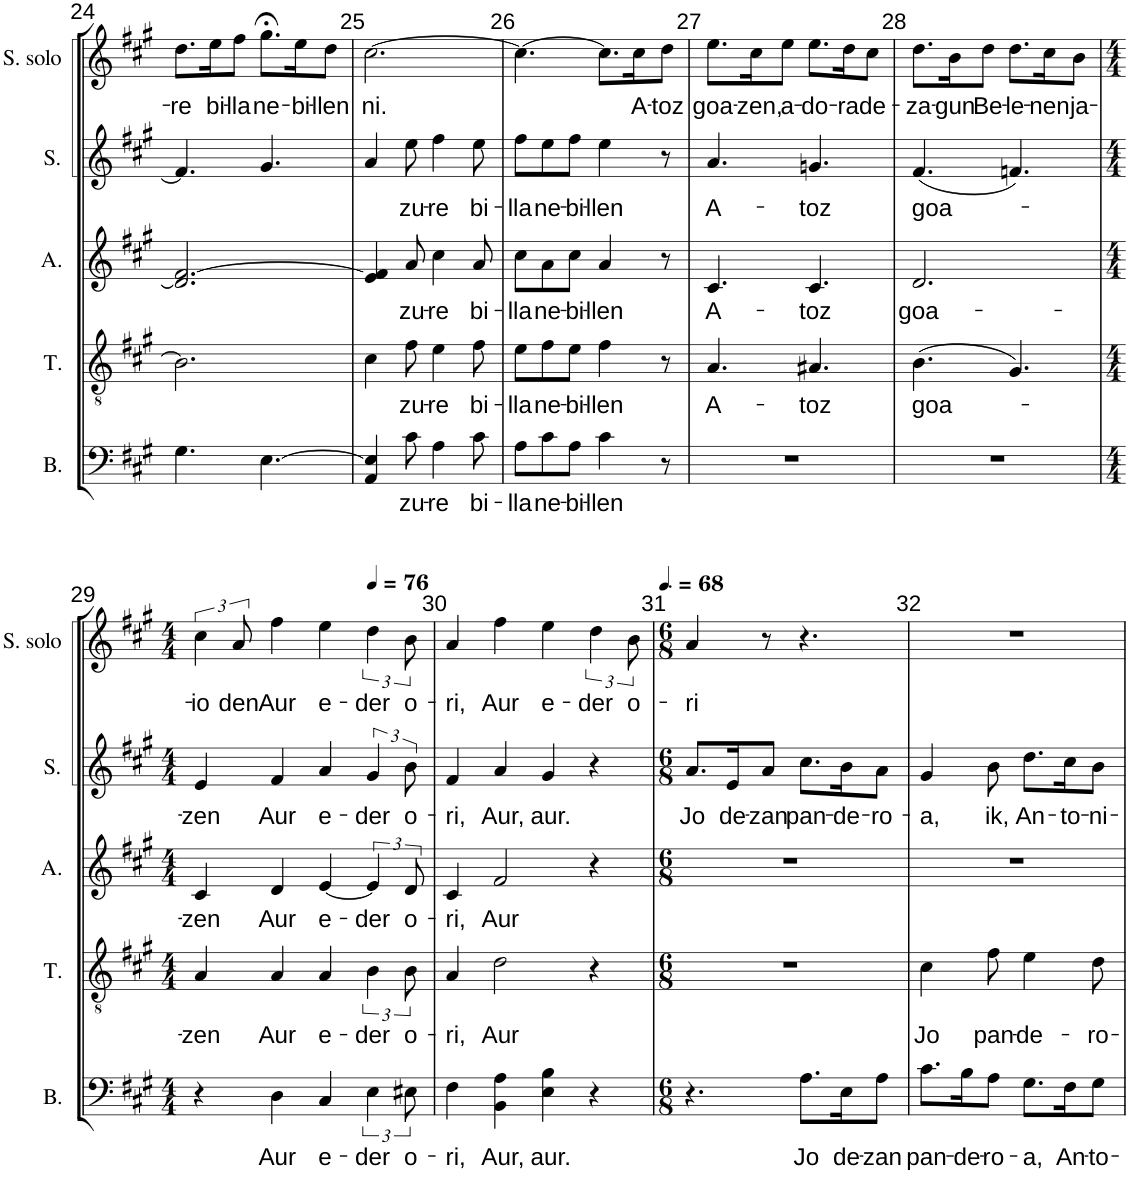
**kern	**text	**kern	**text	**kern	**text	**kern	**text	**kern	**text
*part5	*part5	*part4	*part4	*part3	*part3	*part2	*part2	*part1	*part1
*staff5	*staff5	*staff4	*staff4	*staff3	*staff3	*staff2	*staff2	*staff1	*staff1
*I"Basse	*	*I"Ténor	*	*I"Alto	*	*I"Soprano	*	*I"Soprano solo	*
*I'B.	*	*I'T.	*	*I'A.	*	*I'S.	*	*I'S. solo	*
!!LO:PB:g=z
*clefF4	*	*clefGv2	*	*clefG2	*	*clefG2	*	*clefG2	*
*k[f#c#g#]	*	*k[f#c#g#]	*	*k[f#c#g#]	*	*k[f#c#g#]	*	*k[f#c#g#]	*
*M6/8	*	*M6/8	*	*M6/8	*	*M6/8	*	*M6/8	*
=24	=24	=24	=24	=24	=24	=24	=24	=24	=24
!	!	!	!	!	!	!	!	!	!LO:LY:b
4.G#\	.	2.B\]	.	2.d/] [2.f#/	.	4.f#/]	.	8.dd\L	-re
!	!	!	!	!	!	!	!	!	!LO:LY:b
.	.	.	.	.	.	.	.	16ee\K	bi-
!	!	!	!	!	!	!	!	!	!LO:LY:b
.	.	.	.	.	.	.	.	8ff#\J	-lla
!	!	!	!	!	!	!	!	!	!LO:LY:b
[4.E\	.	.	.	.	.	4.g#/	.	8.gg#;<\L	ne-
!	!	!	!	!	!	!	!	!	!LO:LY:b
.	.	.	.	.	.	.	.	16ee\K	-bi-
!	!	!	!	!	!	!	!	!	!LO:LY:b
.	.	.	.	.	.	.	.	8dd\J	-llen
=25	=25	=25	=25	=25	=25	=25	=25	=25	=25
!	!	!	!	!	!	!	!	!	!LO:LY:b
4AA/ 4E/]	.	4c#\	.	4e/ 4f#/]	.	4a/	.	[2.cc#\	ni.
!	!LO:LY:b	!	!LO:LY:b	!	!LO:LY:b	!	!LO:LY:b	!	!
8c#\	zu-	8f#\	zu-	8a/	zu-	8ee\	zu-	.	.
!	!LO:LY:b	!	!LO:LY:b	!	!LO:LY:b	!	!LO:LY:b	!	!
4A\	-re	4e\	-re	4cc#\	-re	4ff#\	-re	.	.
!	!LO:LY:b	!	!LO:LY:b	!	!LO:LY:b	!	!LO:LY:b	!	!
8c#\	bi-	8f#\	bi-	8a/	bi-	8ee\	bi-	.	.
=26	=26	=26	=26	=26	=26	=26	=26	=26	=26
!	!LO:LY:b	!	!LO:LY:b	!	!LO:LY:b	!	!LO:LY:b	!	!
8A\L	-lla	8e\L	-lla	8cc#\L	-lla	8ff#\L	-lla	4.cc#\_	.
!	!LO:LY:b	!	!LO:LY:b	!	!LO:LY:b	!	!LO:LY:b	!	!
8c#\	ne-	8f#\	ne-	8a\	ne-	8ee\	ne-	.	.
!	!LO:LY:b	!	!LO:LY:b	!	!LO:LY:b	!	!LO:LY:b	!	!
8A\J	-bi-	8e\J	-bi-	8cc#\J	-bi-	8ff#\J	-bi-	.	.
!	!LO:LY:b	!	!LO:LY:b	!	!LO:LY:b	!	!LO:LY:b	!	!
4c#\	-llen	4f#\	-llen	4a/	-llen	4ee\	-llen	8.cc#\L]	.
!	!	!	!	!	!	!	!	!	!LO:LY:b
.	.	.	.	.	.	.	.	16cc#\K	A-
!	!	!	!	!	!	!	!	!	!LO:LY:b
8r	.	8r	.	8r	.	8r	.	8dd\J	-toz
=27	=27	=27	=27	=27	=27	=27	=27	=27	=27
!	!	!	!LO:LY:b	!	!LO:LY:b	!	!LO:LY:b	!	!LO:LY:b
2.r	.	4.A/	A-	4.c#/	A-	4.a/	A-	8.ee\L	goa-
!	!	!	!	!	!	!	!	!	!LO:LY:b
.	.	.	.	.	.	.	.	16cc#\K	-zen,
!	!	!	!	!	!	!	!	!	!LO:LY:b
.	.	.	.	.	.	.	.	8ee\J	a-
!	!	!	!LO:LY:b	!	!LO:LY:b	!	!LO:LY:b	!	!LO:LY:b
.	.	4.A#X/	-toz	4.c#/	-toz	4.gn/	-toz	8.ee\L	-do-
!	!	!	!	!	!	!	!	!	!LO:LY:b
.	.	.	.	.	.	.	.	16dd\K	-ra
!	!	!	!	!	!	!	!	!	!LO:LY:b
.	.	.	.	.	.	.	.	8cc#\J	de-
=28	=28	=28	=28	=28	=28	=28	=28	=28	=28
!	!	!	!LO:LY:b	!	!LO:LY:b	!	!LO:LY:b	!	!LO:LY:b
2.r	.	(4.B\	goa-	2.d/	goa-	(4.f#/	goa-	8.dd\L	-za-
!	!	!	!	!	!	!	!	!	!LO:LY:b
.	.	.	.	.	.	.	.	16b\K	-gun
!	!	!	!	!	!	!	!	!	!LO:LY:b
.	.	.	.	.	.	.	.	8dd\J	Be-
!	!	!	!	!	!	!	!	!	!LO:LY:b
.	.	4.G#/)	.	.	.	4.fn/)	.	8.dd\L	-le-
!	!	!	!	!	!	!	!	!	!LO:LY:b
.	.	.	.	.	.	.	.	16cc#\K	-nen
!	!	!	!	!	!	!	!	!	!LO:LY:b
.	.	.	.	.	.	.	.	8b\J	ja-
!!LO:LB:g=z
=29	=29	=29	=29	=29	=29	=29	=29	=29	=29
*M4/4	*	*M4/4	*	*M4/4	*	*M4/4	*	*M4/4	*
!	!	!	!LO:LY:b	!	!LO:LY:b	!	!LO:LY:b	!	!LO:LY:b
4r	.	4A/	-zen	4c#/	-zen	4e/	-zen	6cc#\	-io
!	!	!	!	!	!	!	!	!	!LO:LY:b
.	.	.	.	.	.	.	.	12a/	den
!	!LO:LY:b	!	!LO:LY:b	!	!LO:LY:b	!	!LO:LY:b	!	!LO:LY:b
4D\	Aur	4A/	Aur	4d/	Aur	4f#/	Aur	4ff#\	Aur
!	!LO:LY:b	!	!LO:LY:b	!	!LO:LY:b	!	!LO:LY:b	!	!LO:LY:b
4C#/	e-	4A/	e-	[4e/	e-	4a/	e-	4ee\	e-
*	*	*	*	*	*	*	*	*MM76	*
!	!LO:LY:b	!	!LO:LY:b	!	!LO:LY:b	!	!LO:LY:b	!	!LO:LY:b
6E\	-der	6B\	-der	6e/]	-der	6g#/	-der	6dd\	-der
!	!LO:LY:b	!	!LO:LY:b	!	!LO:LY:b	!	!LO:LY:b	!	!LO:LY:b
12E#X\	o-	12B\	o-	12d/	o-	12b\	o-	12b\	o-
=30	=30	=30	=30	=30	=30	=30	=30	=30	=30
!	!LO:LY:b	!	!LO:LY:b	!	!LO:LY:b	!	!LO:LY:b	!	!LO:LY:b
4F#\	-ri,	4A/	-ri,	4c#/	-ri,	4f#/	-ri,	4a/	-ri,
!	!LO:LY:b	!	!LO:LY:b	!	!LO:LY:b	!	!LO:LY:b	!	!LO:LY:b
4BB\ 4A\	Aur,	2d\	Aur	2f#/	Aur	4a/	Aur,	4ff#\	Aur
!	!LO:LY:b	!	!	!	!	!	!LO:LY:b	!	!LO:LY:b
4E\ 4B\	aur.	.	.	.	.	4g#/	aur.	4ee\	e-
!	!	!	!	!	!	!	!	!	!LO:LY:b
4r	.	4r	.	4r	.	4r	.	6dd\	-der
!	!	!	!	!	!	!	!	!	!LO:LY:b
.	.	.	.	.	.	.	.	12b\	o-
=31	=31	=31	=31	=31	=31	=31	=31	=31	=31
*M6/8	*	*M6/8	*	*M6/8	*	*M6/8	*	*M6/8	*
*	*	*	*	*	*	*	*	*MM102	*
!	!	!	!	!	!	!	!LO:LY:b	!	!LO:LY:b
4.r	.	2.r	.	2.r	.	8.a/L	Jo	4a/	-ri
!	!	!	!	!	!	!	!LO:LY:b	!	!
.	.	.	.	.	.	16e/K	de-	.	.
!	!	!	!	!	!	!	!LO:LY:b	!	!
.	.	.	.	.	.	8a/J	-zan	8r	.
!	!LO:LY:b	!	!	!	!	!	!LO:LY:b	!	!
8.A\L	Jo	.	.	.	.	8.cc#\L	pan-	4.r	.
!	!LO:LY:b	!	!	!	!	!	!LO:LY:b	!	!
16E\K	de-	.	.	.	.	16b\K	-de-	.	.
!	!LO:LY:b	!	!	!	!	!	!LO:LY:b	!	!
8A\J	-zan	.	.	.	.	8a\J	-ro-	.	.
=32	=32	=32	=32	=32	=32	=32	=32	=32	=32
!	!LO:LY:b	!	!LO:LY:b	!	!	!	!LO:LY:b	!	!
8.c#\L	pan-	4c#\	Jo	2.r	.	4g#/	-a,	2.r	.
!	!LO:LY:b	!	!	!	!	!	!	!	!
16B\K	-de-	.	.	.	.	.	.	.	.
!	!LO:LY:b	!	!LO:LY:b	!	!	!	!LO:LY:b	!	!
8A\J	-ro-	8f#\	pan-	.	.	8b\	ik,	.	.
!	!LO:LY:b	!	!LO:LY:b	!	!	!	!LO:LY:b	!	!
8.G#\L	-a,	4e\	-de-	.	.	8.dd\L	An-	.	.
!	!LO:LY:b	!	!	!	!	!	!LO:LY:b	!	!
16F#\K	An-	.	.	.	.	16cc#\K	-to-	.	.
!	!LO:LY:b	!	!LO:LY:b	!	!	!	!LO:LY:b	!	!
8G#\J	-to-	8d\	-ro-	.	.	8b\J	-ni-	.	.
=	=	=	=	=	=	=	=	=	=
*-	*-	*-	*-	*-	*-	*-	*-	*-	*-
